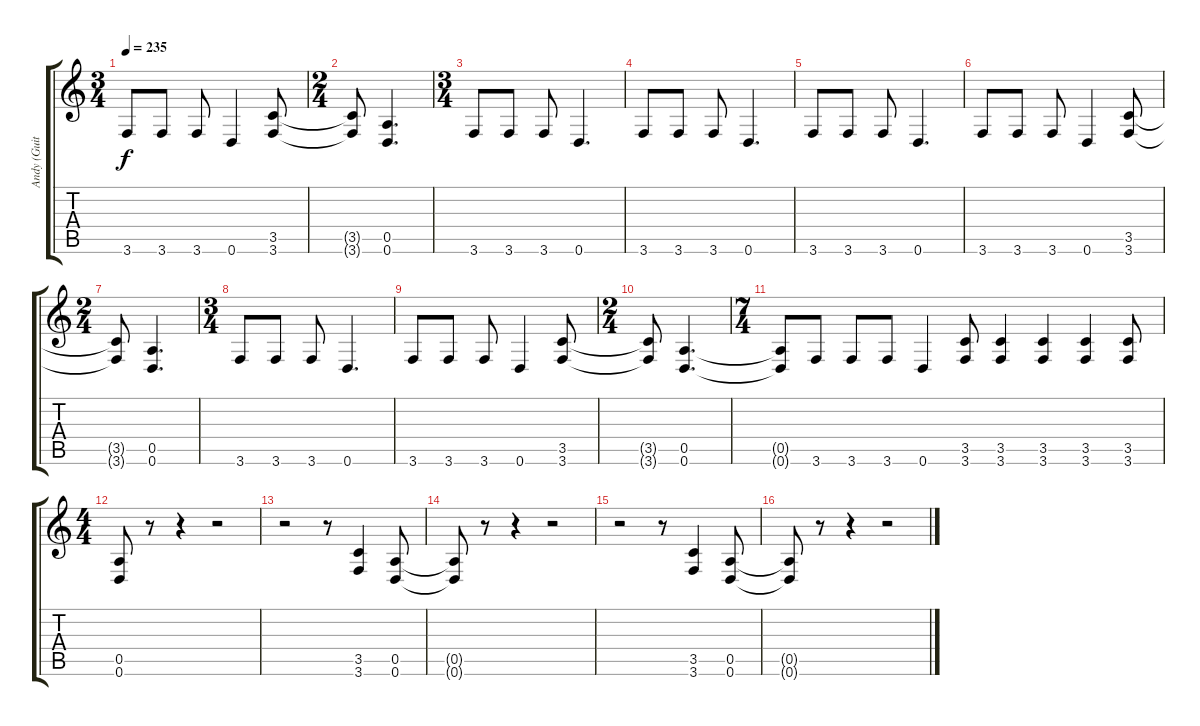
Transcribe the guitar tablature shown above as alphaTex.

\track ("Andy (Guitar right)" "Andy (Guit") {instrument distortionguitar}
\staff {score tabs}
\tuning (E4 B3 G3 D3 A2 D2) {hide}
\ts (3 4)
\tempo 235
\clef g2
\ks c
3.6.8{dy f} 3.6.8 3.6.8 0.6.4 (3.5 3.6).8 |
\ts (2 4)
(3.5{t} 3.6{t}).8 (0.5 0.6).4{d} |
\ts (3 4)
3.6.8 3.6.8 3.6.8 0.6.4{d} |
3.6.8 3.6.8 3.6.8 0.6.4{d} |
3.6.8 3.6.8 3.6.8 0.6.4{d} |
3.6.8 3.6.8 3.6.8 0.6.4 (3.5 3.6).8 |
\ts (2 4)
(3.5{t} 3.6{t}).8 (0.5 0.6).4{d} |
\ts (3 4)
3.6.8 3.6.8 3.6.8 0.6.4{d} |
3.6.8 3.6.8 3.6.8 0.6.4 (3.5 3.6).8 |
\ts (2 4)
(3.5{t} 3.6{t}).8 (0.5 0.6).4{d} |
\ts (7 4)
(0.5{t} 0.6{t}).8 3.6.8 3.6.8 3.6.8 0.6.4 (3.5 3.6).8 (3.5 3.6).4 (3.5 3.6).4 (3.5 3.6).4 (3.5 3.6).8 |
\ts (4 4)
(0.5 0.6).8 r.8 r.4 r.2 |
r.2 r.8 (3.5 3.6).4 (0.5 0.6).8 |
(0.5{t} 0.6{t}).8 r.8 r.4 r.2 |
r.2 r.8 (3.5 3.6).4 (0.5 0.6).8 |
(0.5{t} 0.6{t}).8 r.8 r.4 r.2
